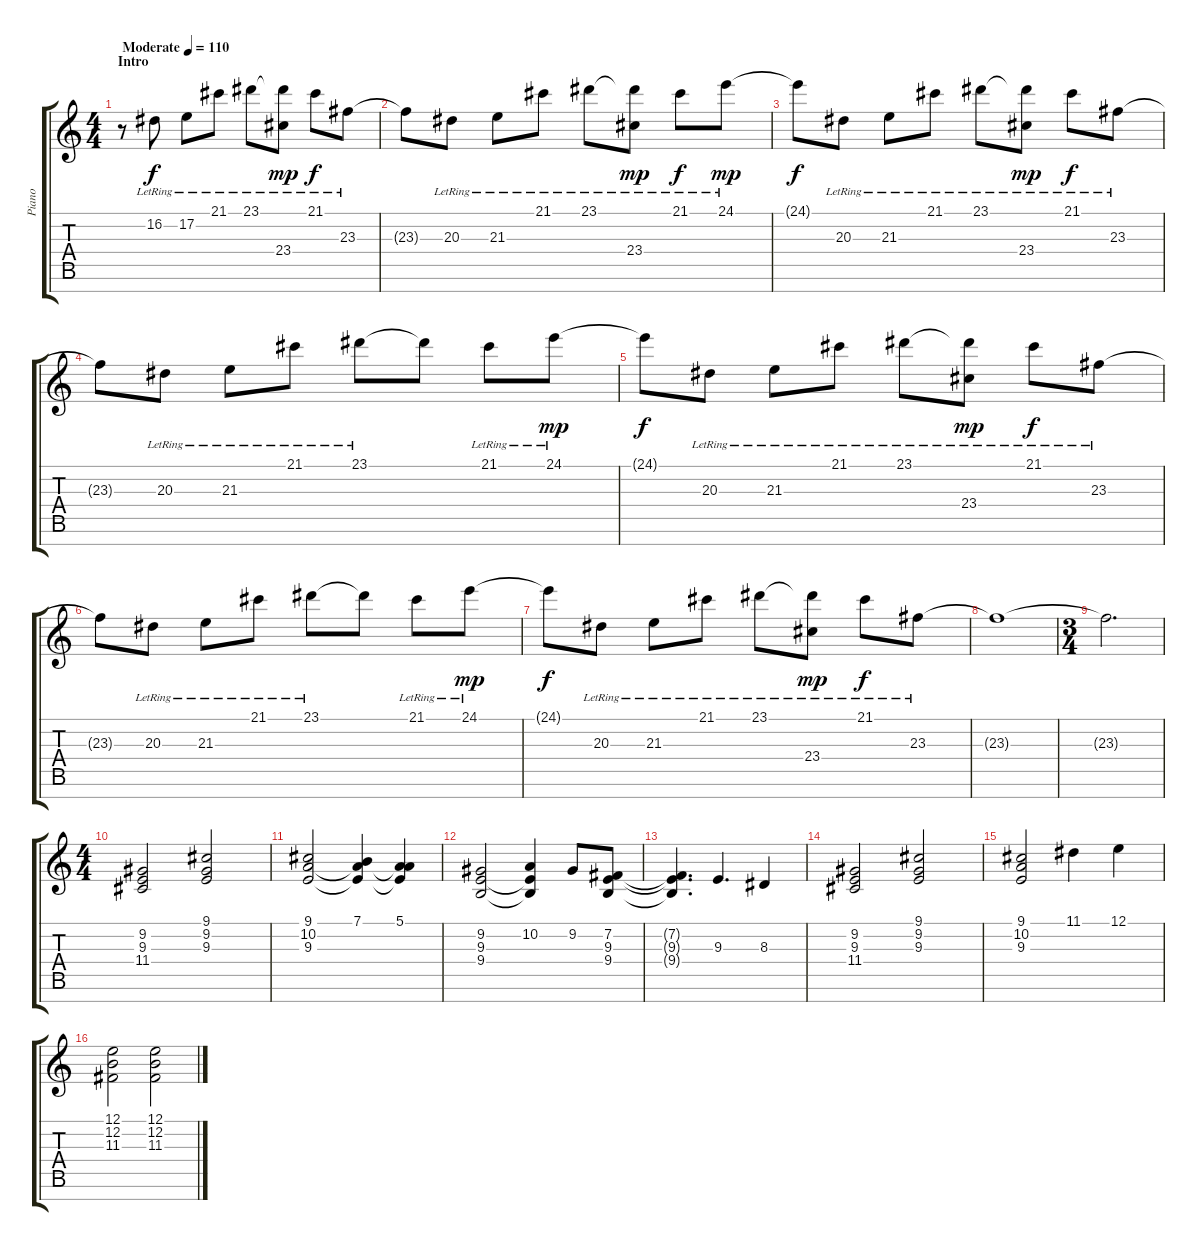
\track ("Piano" "Piano") {instrument acousticgrandpiano}
\staff {score tabs}
\tuning (E4 B3 G3 D3 A2 E2 B1) {hide}
\ts (4 4)
\section ("" "Intro")
\tempo (110 "Moderate")
\clef g2
\ks c
r.8{dy f instrument acousticgrandpiano} 16.2{lr}.8 17.2{lr}.8 21.1{lr}.8 23.1{lr}.8 (23.1{t} 23.4{lr}).8{dy mp} 21.1{lr}.8{dy f} 23.3{lr}.8 |
23.3{t}.8 20.3{lr}.8 21.3{lr}.8 21.1{lr}.8 23.1{lr}.8 (23.1{t} 23.4{lr}).8{dy mp} 21.1{lr}.8{dy f} 24.1{lr}.8{dy mp} |
24.1{t}.8{dy f} 20.3{lr}.8 21.3{lr}.8 21.1{lr}.8 23.1{lr}.8 (23.1{t} 23.4{lr}).8{dy mp} 21.1{lr}.8{dy f} 23.3{lr}.8 |
23.3{t}.8 20.3{lr}.8 21.3{lr}.8 21.1{lr}.8 23.1{lr}.8 23.1{t}.8 21.1{lr}.8 24.1{lr}.8{dy mp} |
24.1{t}.8{dy f} 20.3{lr}.8 21.3{lr}.8 21.1{lr}.8 23.1{lr}.8 (23.1{t} 23.4{lr}).8{dy mp} 21.1{lr}.8{dy f} 23.3{lr}.8 |
23.3{t}.8 20.3{lr}.8 21.3{lr}.8 21.1{lr}.8 23.1{lr}.8 23.1{t}.8 21.1{lr}.8 24.1{lr}.8{dy mp} |
24.1{t}.8{dy f} 20.3{lr}.8 21.3{lr}.8 21.1{lr}.8 23.1{lr}.8 (23.1{t} 23.4{lr}).8{dy mp} 21.1{lr}.8{dy f} 23.3{lr}.8 |
23.3{t}.1 |
\ts (3 4)
23.3{t}.2{d} |
\ts (4 4)
(9.2 9.3 11.4).2 (9.1 9.2 9.3).2 |
(9.1 10.2 9.3).2 (7.1 10.2{t} 9.3{t}).4 (5.1 10.2{t} 9.3{t}).4 |
(9.2 9.3 9.4).2 (10.2 9.3{t} 9.4{t}).4 9.2.8 (7.2 9.3 9.4).8 |
(7.2{t} 9.3{t} 9.4{t}).4{d} 9.3.4{d} 8.3.4 |
(9.2 9.3 11.4).2 (9.1 9.2 9.3).2 |
(9.1 10.2 9.3).2 11.1.4 12.1.4 |
(12.1 12.2 11.3).2 (12.1 12.2 11.3).2
